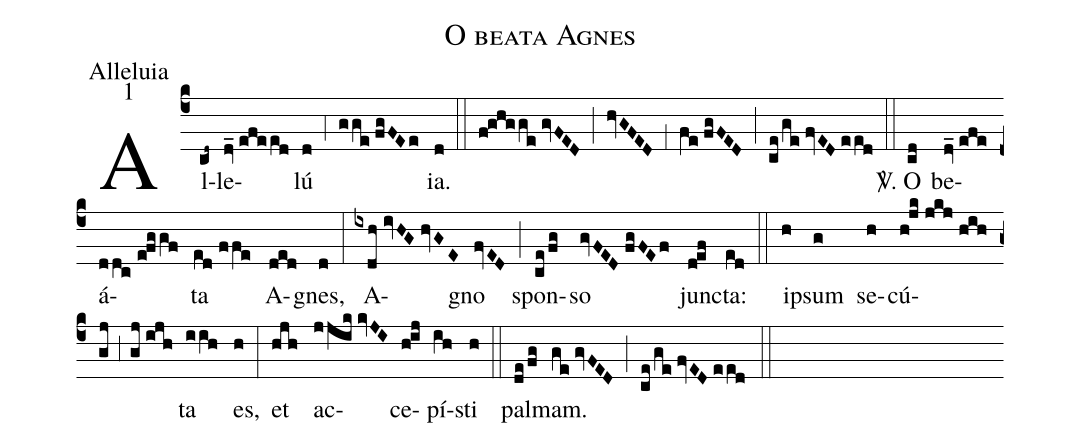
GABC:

name:O beata Agnes;
office-part:Alleluia;
mode:1;
%%
(c4) Al(cd~)le(dv_//efeed)lú(d)(,4)(gge//fgFEe)ia.(d) (::)
(f!ghgge//gvFED) (;) (hvGFED) (,1) (fe//fgFED) (;) (ce/ge//fvED//eed) (::)

<sp>V/</sp>. O(cd) be(dv_//efe)á(ddc//e!fggf)ta(ed//ffe) A(ded)gnes,(d) (:)
A(ixdh//ivHG//hvGE)gno(fvED) (;) spon(ce/fg)so(gvFED//fgFEf) jun(d!ef)cta:(ed) (::)
i(h)psum(g) se(h)cú(h!jk//jkj//hih//gj,3gj//ijh)ta(iih) es,(h) (:)
et(hjh) ac(jjik//kvJI)ce(h!ij)pí(ih)sti(h) (::)
pal(de/fg)mam.(ge//gvFED) (;) (ce/ge//fvED//eed) (::)
